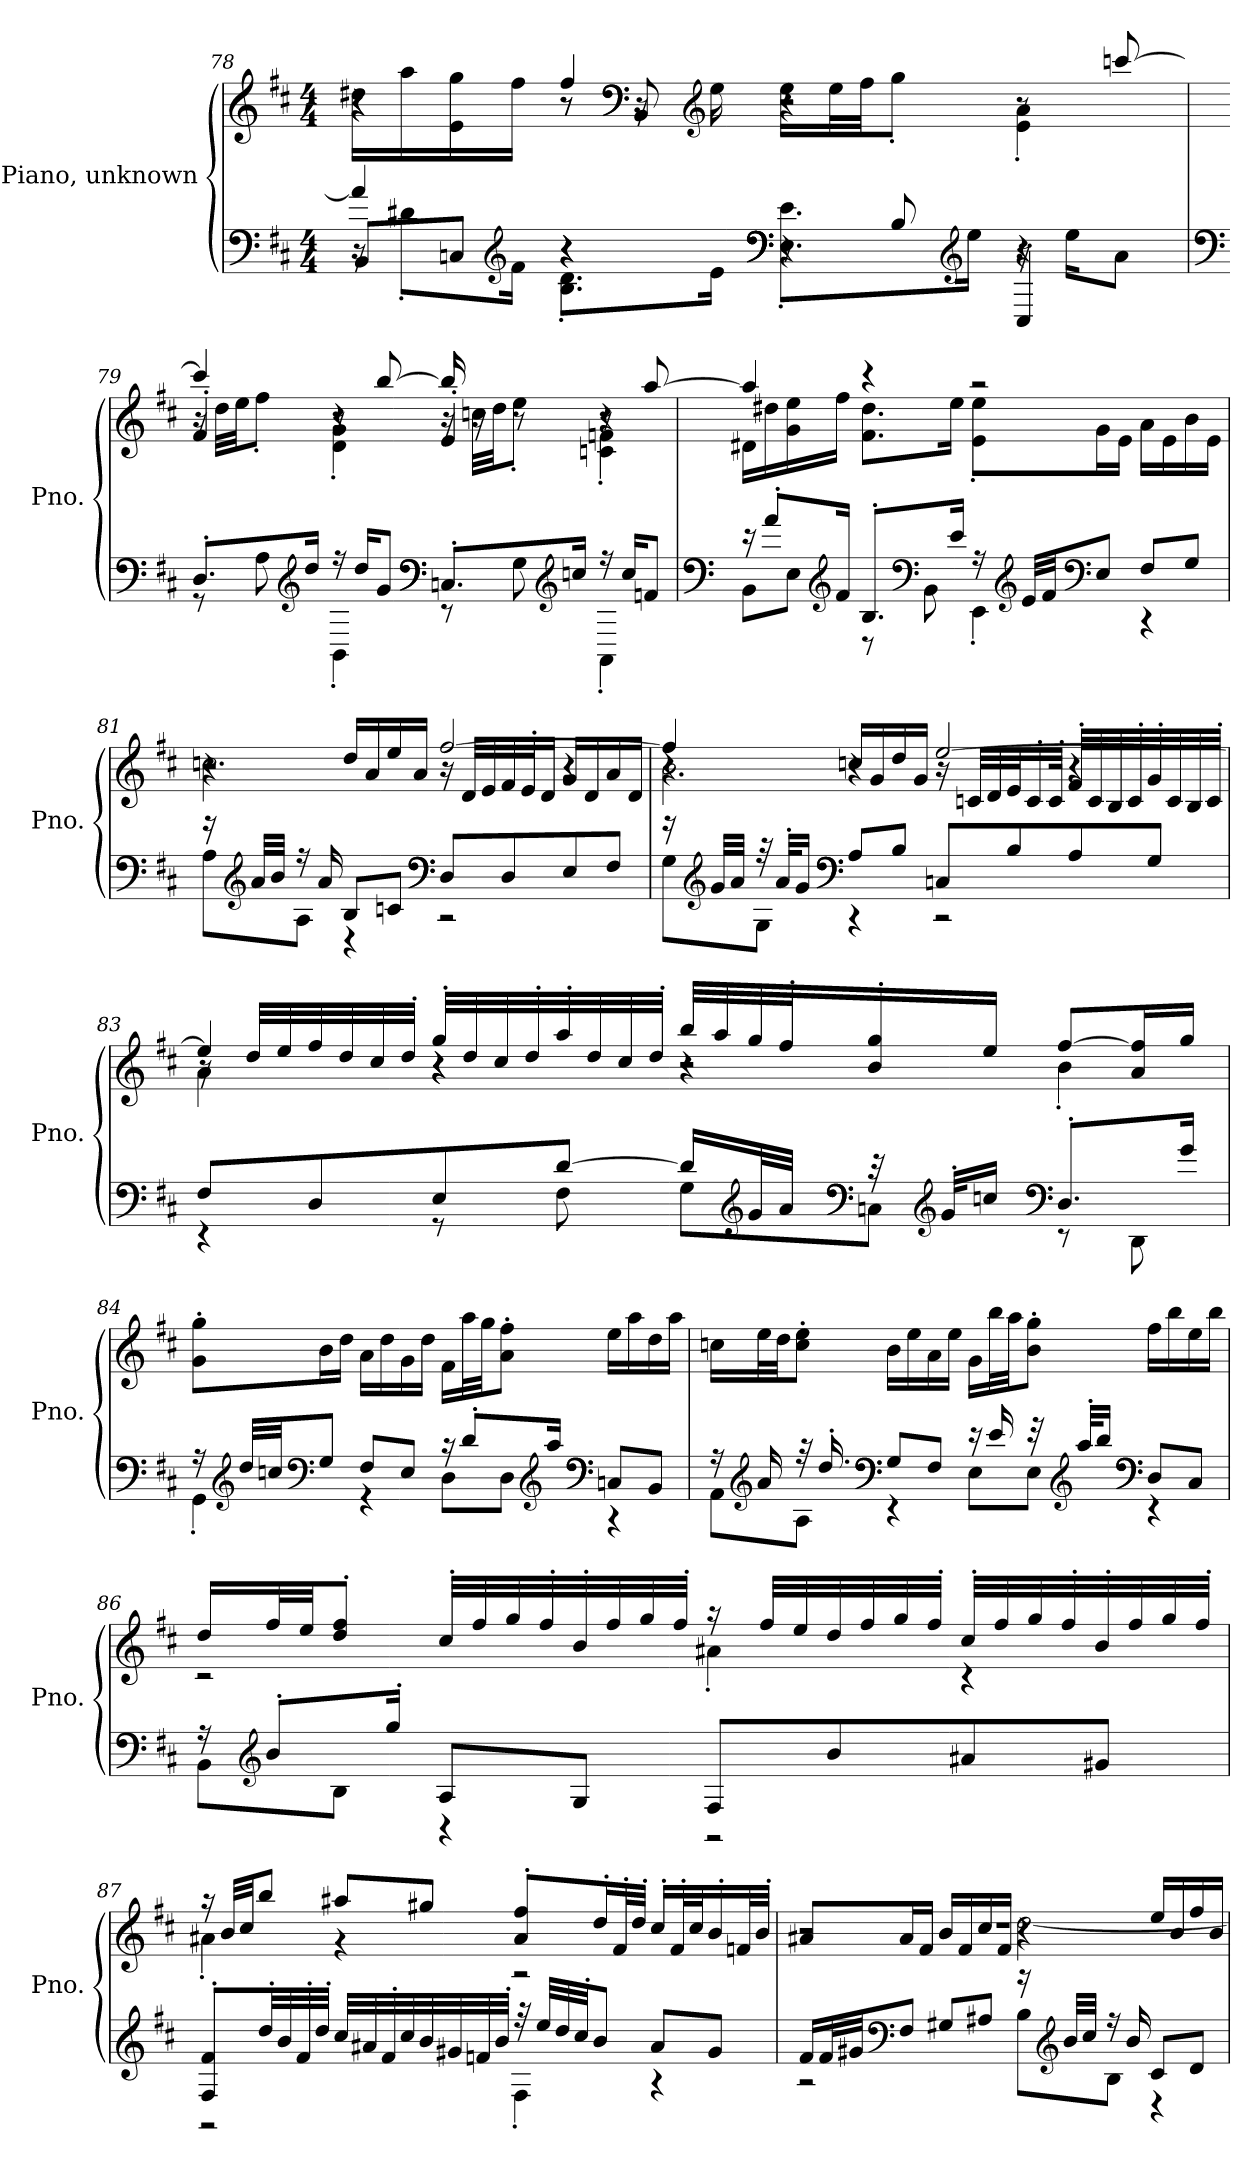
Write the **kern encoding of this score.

**kern	**kern
*part1	*part1
*staff2	*staff1
*I"Piano, unknown	*
*I'Pno.	*
!!LO:LB:g=z
*clefF4	*clefG2
*k[f#c#]	*k[f#c#]
*M4/4	*M4/4
=78	=78
*^	*^
*	*^	*	*^
4a/]	16r	8BB/L	4r	16dd#X\LL	4r
.	8d#X'\L	.	.	16aa\	.
.	.	8Cn/J	.	16e\ 16gg\	.
*clefG2	*	*	*	*	*
.	16f#\Jk	.	.	16ff#\JJ	.
4r	8.B\' 8.d#\'L	4r	4ff#/	8r	8r
*	*	*	*clefF4	*	*
.	.	.	.	16r	8BB/
*	*	*	*clefG2	*	*
.	16e\Jk	.	.	16ee\	.
*clefF4	*	*	*	*	*
8r	8.E\' 8.e\'L	4r	4r	16ee\LL	2r
.	.	.	.	32ee\L	.
.	.	.	.	32ff#\JJ	.
8B/	.	.	.	8gg'\J	.
*clefG2	*	*	*	*	*
.	16ee\Jk	.	.	.	.
4r	16r	4C'/	8r	4e\' 4a\'	.
.	16ee\KL	.	.	.	.
.	8a\J	.	[8cccn/	.	.
*v	*v	*v	*	*	*
!!LO:LB:g=z	!!	!!
=79	=79	=79	=79
*clefF4	*	*	*
*^	*	*	*
8.D'/L	8r	4ccc/]	16r	4f#'/
.	.	.	32dd\LLL	.
.	.	.	32ee\JJ	.
.	8A\	.	8ff#'\J	.
*clefG2	*	*	*	*
16dd/Jk	.	.	.	.
16r	4BB'\	8r	4d\' 4g\'	4r
16dd/KL	.	.	.	.
8g/J	.	[8bb/	.	.
*clefF4	*	*	*	*
8.Cn'/L	8r	16bb/]	16r	4e'/
.	.	16r	32ccn\LLL	.
.	.	.	32dd\JJ	.
.	8G\	8r	8ee'\J	.
*clefG2	*	*	*	*
16ccn/Jk	.	.	.	.
16r	4AA'\	8r	4cn\' 4fn\'	4r
16cc/KL	.	.	.	.
8fn/J	.	[8aa/	.	.
*	*	*v	*v	*v
!!LO:LB:g=z
=80	=80	=80
*clefF4	*	*
*	*	*^
16r	8BB\L	4aa/]	16d#X\LL
8a'/L	.	.	16dd#X\
.	8E\J	.	16g\ 16ee\
*clefG2	*	*	*
16f#/Jk	.	.	16ff#\JJ
8.B'/L	8r	4r	8.f#\ 8.dd#\L
*clefF4	*	*	*
.	8BB\	.	.
16e/Jk	.	.	16ee\Jk
16r	4EE'\	2r	8e\' 8ee\'L
*clefG2	*	*	*
32e/LLL	.	.	.
32f#/JJ	.	.	.
*clefF4	*	*	*
8E/J	.	.	16g\L
.	.	.	16e\JJ
8F#/L	4r	.	16a\LL
.	.	.	16e\
8G/J	.	.	16b\
.	.	.	16e\JJ
!!LO:LB:g=z
=81	=81	=81	=81
*	*	*	*^
16r	8A\L	2r	2.ccn\	4r
*clefG2	*	*	*	*
32a/LLL	.	.	.	.
32b/JJJ	.	.	.	.
16r	8A\J	.	.	.
16a/	.	.	.	.
8B/L	4r	.	.	16dd/LL
.	.	.	.	16a/
8cn/J	.	.	.	16ee/
.	.	.	.	16a/JJ
*clefF4	*	*	*	*
8D/L	2r	[2ff#/	.	16r
.	.	.	.	32d/LLL
.	.	.	.	32e/
8D/	.	.	.	32f#/
.	.	.	.	32e'/J
.	.	.	.	16d/JJ
8E/	.	.	4r	16g/LL
.	.	.	.	16d/
8F#/J	.	.	.	16a/
.	.	.	.	16d/JJ
!!LO:PB:g=z	!!	!!
=82	=82	=82	=82	=82
16r	8G\L	4ff#/]	2.b\	4r
*clefG2	*	*	*	*
32g/LLL	.	.	.	.
32a/JJJ	.	.	.	.
32r	8G\J	.	.	.
32a'/KLL	.	.	.	.
16g/JJ	.	.	.	.
*clefF4	*	*	*	*
8A/L	4r	4r	.	16ccn/LL
.	.	.	.	16g/
8B/J	.	.	.	16dd/
.	.	.	.	16g/JJ
8Cn/L	2r	[2ee/	.	16r
.	.	.	.	32cn/LLL
.	.	.	.	32d/
8B/	.	.	.	32e/J
.	.	.	.	16c'/
.	.	.	.	32c'/JJk
8A/	.	.	4r	32f#'/LLL
.	.	.	.	32c/
.	.	.	.	32B/
.	.	.	.	32c'/
8G/J	.	.	.	32g'/
.	.	.	.	32c/
.	.	.	.	32B/
.	.	.	.	32c'/JJJ
!!LO:LB:g=z	!!	!!
=83	=83	=83	=83	=83
8F#/L	4r	4ee/]	4a\	16r
.	.	.	.	32dd/LLL
.	.	.	.	32ee/
8D/	.	.	.	32ff#/
.	.	.	.	32dd/
.	.	.	.	32cc#/
.	.	.	.	32dd'/JJJ
8E/	8r	4r	4r	32gg'/LLL
.	.	.	.	32dd/
.	.	.	.	32cc#/
.	.	.	.	32dd'/
[8d/J	8F#\	.	.	32aa'/
.	.	.	.	32dd/
.	.	.	.	32cc#/
.	.	.	.	32dd'/JJJ
16d/LL]	8G\L	2r	4r	32bb/LLL
.	.	.	.	32aa/
*clefG2	*	*	*	*
32g/L	.	.	.	32gg/
32a/JJJ	.	.	.	32ff#'/J
*clefF4	*	*	*	*
32r	8Cn\J	.	.	16b/' 16gg/'
*clefG2	*	*	*	*
32g'/KLL	.	.	.	.
16ccn/JJ	.	.	.	16ee/JJ
*clefF4	*	*	*	*
8.D'/L	8r	.	4b'\	[8ff#/L
.	8DD\	.	.	16a/ 16ff#/]L
16g/Jk	.	.	.	16gg/JJ
*	*	*v	*v	*v
!!LO:LB:g=z
=84	=84	=84
16r	4GG'\	8g\' 8gg\'L
*clefG2	*	*
32dd/LLL	.	.
32ccn/JJ	.	.
*clefF4	*	*
8G/J	.	16b\L
.	.	16dd\JJ
8F#/L	4r	16a\LL
.	.	16dd\
8E/J	.	16g\
.	.	16dd\JJ
16r	8D\L	16f#\LL
8d'/L	.	32aa\L
.	.	32gg\JJ
.	8D\J	8a\' 8ff#\'J
*clefG2	*	*
16aa/Jk	.	.
*clefF4	*	*
8Cn/L	4r	16ee\LL
.	.	16aa\
8BB/J	.	16dd\
.	.	16aa\JJ
!!LO:LB:g=z
=85	=85	=85
16r	8AA\L	16ccn\LL
*clefG2	*	*
16a/	.	32ee\L
.	.	32dd\JJ
32r	8A\J	8cc\' 8ee\'J
16.dd'/	.	.
*clefF4	*	*
8G/L	4r	16b\LL
.	.	16ee\
8F#/J	.	16a\
.	.	16ee\JJ
16r	8E\L	16g\LL
16e/	.	32bb\L
.	.	32aa\JJ
32r	8E\J	8b\' 8gg\'J
*clefG2	*	*
32aa'/KLL	.	.
16bb/JJ	.	.
*clefF4	*	*
8D/L	4r	16ff#\LL
.	.	16bb\
8C#/J	.	16ee\
.	.	16bb\JJ
!!LO:LB:g=z
=86	=86	=86
*	*	*^
16r	8BB\L	16dd/LL	2r
*clefG2	*	*	*
8b'/L	.	32ff#/L	.
.	.	32ee/JJ	.
.	8B\J	8dd/' 8ff#/'J	.
16gg'/Jk	.	.	.
8A/L	4r	32cc#'/LLL	.
.	.	32ff#/	.
.	.	32gg/	.
.	.	32ff#'/	.
8G/J	.	32b'/	.
.	.	32ff#/	.
.	.	32gg/	.
.	.	32ff#'/JJJ	.
8F#/L	2r	16r	4a#X'\
.	.	32ff#/LLL	.
.	.	32ee/	.
8b/	.	32dd/	.
.	.	32ff#/	.
.	.	32gg/	.
.	.	32ff#'/JJJ	.
8a#X/	.	32cc#'/LLL	4r
.	.	32ff#/	.
.	.	32gg/	.
.	.	32ff#'/	.
8g#X/J	.	32b'/	.
.	.	32ff#/	.
.	.	32gg/	.
.	.	32ff#'/JJJ	.
!!LO:LB:g=z	!!
=87	=87	=87	=87
8F#/' 8f#/'L	2r	16r	4a#X'\
.	.	32b/LLL	.
.	.	32cc#/JJ	.
32dd'/LL	.	8bb/J	.
32b/	.	.	.
32f#'/	.	.	.
32dd'/JJJ	.	.	.
32cc#/LLL	.	8aa#X/L	4r
32a#X/	.	.	.
32f#'/	.	.	.
32cc#/	.	.	.
32b/	.	8gg#X/J	.
32g#X/	.	.	.
32fn/	.	.	.
32b'/JJJ	.	.	.
32r	4F#'\	8a#/' 8ff#/'L	2r
32ee/LLL	.	.	.
32dd/	.	.	.
32cc#'/JJ	.	.	.
8b/J	.	16dd'/L	.
.	.	32f#'/L	.
.	.	32dd'/JJJ	.
8a#/L	4r	16cc#'/LL	.
.	.	32f#'/L	.
.	.	32cc#/J	.
8g#/J	.	16b'/	.
.	.	32fn/L	.
.	.	32b'/JJJ	.
!!LO:PB:g=z
=88	=88	=88	=88
*	*	*	*^
16f#/LL	2r	1r	2r	8a#X/L
32f#/L	.	.	.	.
32g#X/JJ	.	.	.	.
*clefF4	*	*	*	*
8F#/J	.	.	.	16a#/L
.	.	.	.	16f#/JJ
8G#X/L	.	.	.	16b/LL
.	.	.	.	16f#/
8A#X/J	.	.	.	16cc#/
.	.	.	.	16f#/JJ
16r	8B\L	.	[2dd\	4r
*clefG2	*	*	*	*
32b/LLL	.	.	.	.
32cc#/JJJ	.	.	.	.
16r	8B\J	.	.	.
16b/	.	.	.	.
8c#/L	4r	.	.	16ee/LL
.	.	.	.	16b/
8d/J	.	.	.	16ff#/
.	.	.	.	16b/JJ
*v	*v	*	*	*
*	*v	*v	*v
=	=
*-	*-
